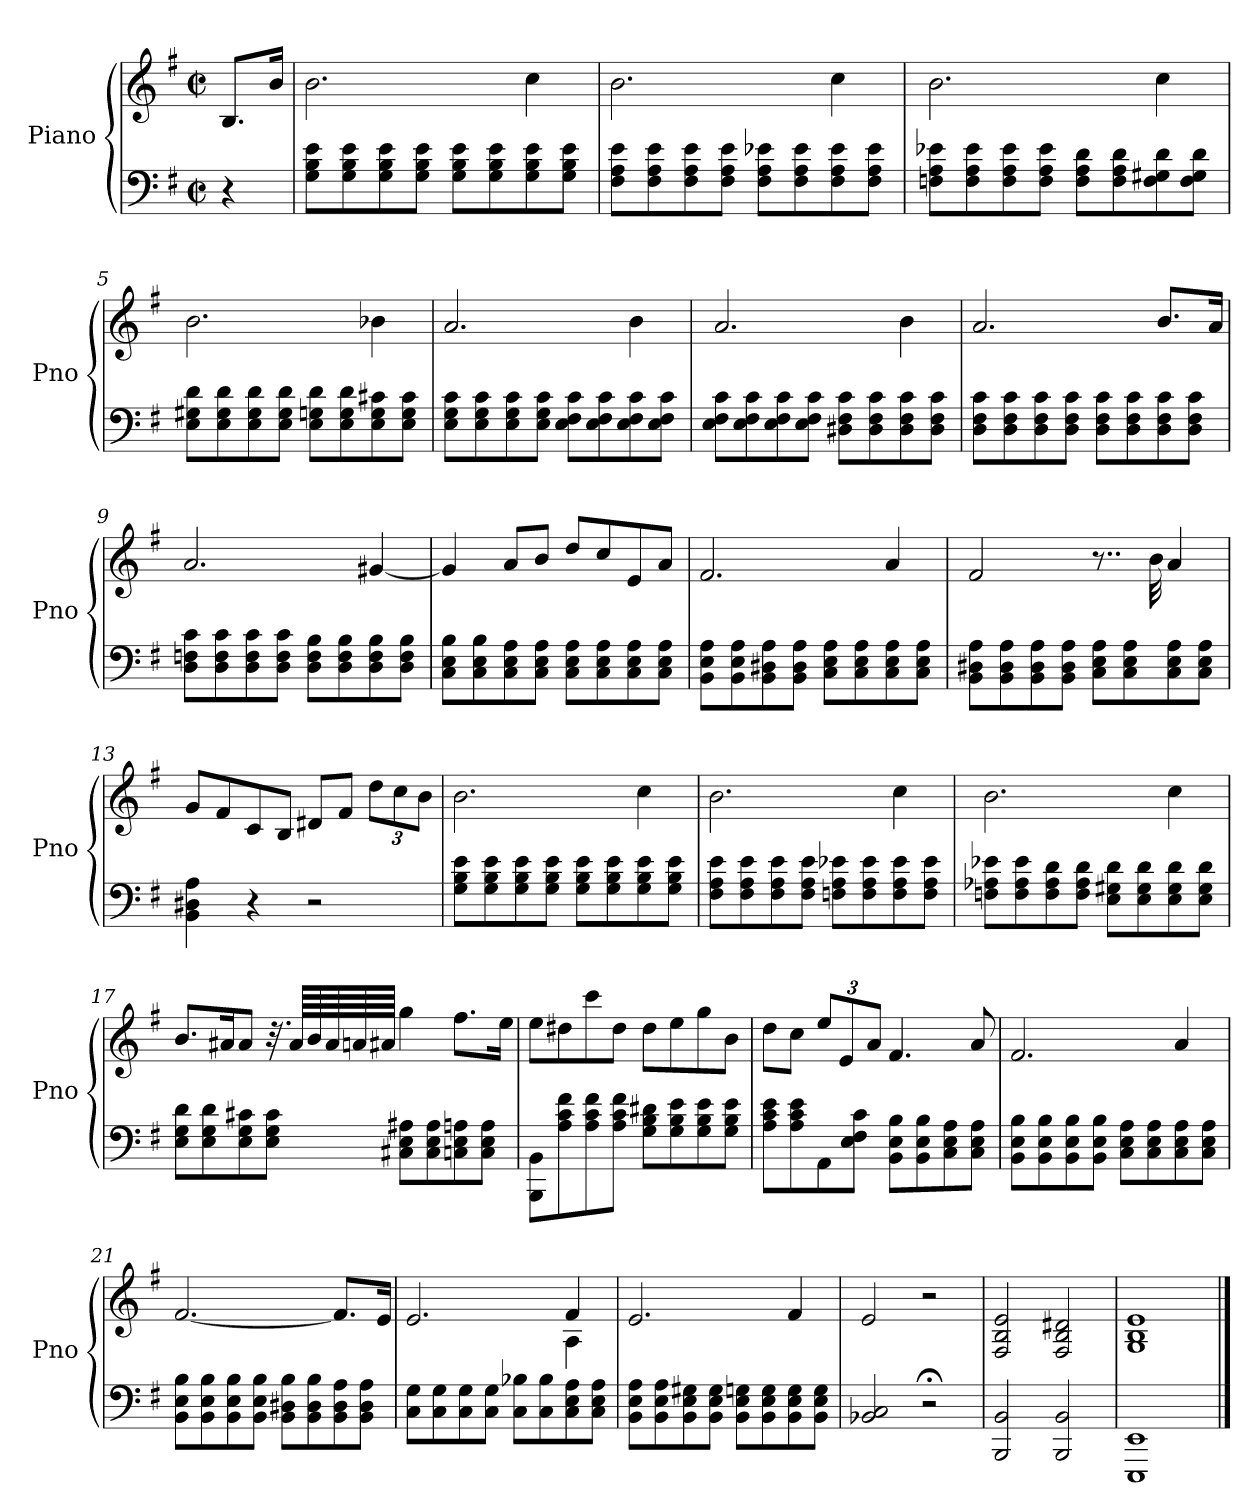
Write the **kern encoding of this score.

**kern	**kern
*part2	*part1
*staff2	*staff1
*I"Piano	*I"Piano
*I'Pno	*I'Pno
*clefF4	*clefG2
*k[f#]	*k[f#]
*M2/2	*M2/2
*met(c|)	*met(c|)
*MM30	*MM30
=1	=1
4r	8.B/L
.	16b/Jk
=2	=2
8G\ 8B\ 8e\L	2.b\
8G\ 8B\ 8e\	.
8G\ 8B\ 8e\	.
8G\ 8B\ 8e\J	.
8G\ 8B\ 8e\L	.
8G\ 8B\ 8e\	.
8G\ 8B\ 8e\	4cc\
8G\ 8B\ 8e\J	.
=3	=3
8F#\ 8A\ 8e\L	2.b\
8F#\ 8A\ 8e\	.
8F#\ 8A\ 8e\	.
8F#\ 8A\ 8e\J	.
8F#\ 8A\ 8e-X\L	.
8F#\ 8A\ 8e-\	.
8F#\ 8A\ 8e-\	4cc\
8F#\ 8A\ 8e-\J	.
!!LO:LB:g=z
=4	=4
8Fn\ 8A\ 8e-X\L	2.b\
8F\ 8A\ 8e-\	.
8F\ 8A\ 8e-\	.
8F\ 8A\ 8e-\J	.
8F\ 8A\ 8d\L	.
8F\ 8A\ 8d\	.
8F\ 8G#X\ 8d\	4cc\
8F\ 8G#\ 8d\J	.
=5	=5
8E\ 8G#X\ 8d\L	2.b\
8E\ 8G#\ 8d\	.
8E\ 8G#\ 8d\	.
8E\ 8G#\ 8d\J	.
8E\ 8Gn\ 8d\L	.
8E\ 8G\ 8d\	.
8E\ 8G\ 8c#X\	4b-X\
8E\ 8G\ 8c#\J	.
!!LO:LB:g=z
=6	=6
8E\ 8G\ 8c\L	2.a/
8E\ 8G\ 8c\	.
8E\ 8G\ 8c\	.
8E\ 8G\ 8c\J	.
8E\ 8F#\ 8c\L	.
8E\ 8F#\ 8c\	.
8E\ 8F#\ 8c\	4b\
8E\ 8F#\ 8c\J	.
=7	=7
8E\ 8F#\ 8c\L	2.a/
8E\ 8F#\ 8c\	.
8E\ 8F#\ 8c\	.
8E\ 8F#\ 8c\J	.
8D#X\ 8F#\ 8c\L	.
8D#\ 8F#\ 8c\	.
8D#\ 8F#\ 8c\	4b\
8D#\ 8F#\ 8c\J	.
!!LO:LB:g=z
=8	=8
8D\ 8F#\ 8c\L	2.a/
8D\ 8F#\ 8c\	.
8D\ 8F#\ 8c\	.
8D\ 8F#\ 8c\J	.
8D\ 8F#\ 8c\L	.
8D\ 8F#\ 8c\	.
8D\ 8F#\ 8c\	8.b/L
8D\ 8F#\ 8c\J	.
.	16a/Jk
=9	=9
8D\ 8Fn\ 8c\L	2.a/
8D\ 8F\ 8c\	.
8D\ 8F\ 8c\	.
8D\ 8F\ 8c\J	.
8D\ 8F\ 8B\L	.
8D\ 8F\ 8B\	.
8D\ 8F\ 8B\	[4g#X/
8D\ 8F\ 8B\J	.
=10	=10
8C\ 8E\ 8B\L	4g#/]
8C\ 8E\ 8B\	.
8C\ 8E\ 8A\	8a/L
8C\ 8E\ 8A\J	8b/J
8C\ 8E\ 8A\L	8dd/L
8C\ 8E\ 8A\	8cc/
8C\ 8E\ 8A\	8e/
8C\ 8E\ 8A\J	8a/J
!!LO:LB:g=z
=11	=11
8BB\ 8E\ 8A\L	2.f#/
8BB\ 8E\ 8A\	.
8BB\ 8D#X\ 8A\	.
8BB\ 8D#\ 8A\J	.
8C\ 8E\ 8A\L	.
8C\ 8E\ 8A\	.
8C\ 8E\ 8A\	4a/
8C\ 8E\ 8A\J	.
=12	=12
8BB\ 8D#X\ 8A\L	2f#/
8BB\ 8D#\ 8A\	.
8BB\ 8D#\ 8A\	.
8BB\ 8D#\ 8A\J	.
8C\ 8E\ 8A\L	8..r
8C\ 8E\ 8A\	.
.	32b\
8C\ 8E\ 8A\	4a/
8C\ 8E\ 8A\J	.
=13	=13
4BB\ 4D#X\ 4A\	8g/L
.	8f#/
4r	8c/
.	8B/J
2r	8d#X/L
.	8f#/J
*	*Xbrackettup
.	12dd\L
.	12cc\
.	12b\J
!!LO:PB:g=z
=14	=14
8G\ 8B\ 8e\L	2.b\
8G\ 8B\ 8e\	.
8G\ 8B\ 8e\	.
8G\ 8B\ 8e\J	.
8G\ 8B\ 8e\L	.
8G\ 8B\ 8e\	.
8G\ 8B\ 8e\	4cc\
8G\ 8B\ 8e\J	.
=15	=15
8F#\ 8A\ 8e\L	2.b\
8F#\ 8A\ 8e\	.
8F#\ 8A\ 8e\	.
8F#\ 8A\ 8e\J	.
8Fn\ 8A\ 8e-X\L	.
8F\ 8A\ 8e-\	.
8F\ 8A\ 8e-\	4cc\
8F\ 8A\ 8e-\J	.
!!LO:LB:g=z
=16	=16
8Fn\ 8A-X\ 8e-X\L	2.b\
8F\ 8A-\ 8e-\	.
8F\ 8A-\ 8d\	.
8F\ 8A-\ 8d\J	.
8E\ 8G#X\ 8d\L	.
8E\ 8G#\ 8d\	.
8E\ 8G#\ 8d\	4cc\
8E\ 8G#\ 8d\J	.
=17	=17
8E\ 8G\ 8d\L	8.b/L
8E\ 8G\ 8d\	.
.	16a#X/K
8E\ 8G\ 8c#X\	8a#/J
8E\ 8G\ 8c#\J	32.r
.	64a#/LLLL
.	64b/
.	64a#/
.	64an/
.	64a#X/JJJJ
8C#X\ 8E\ 8A#X\L	4gg\
8C#\ 8E\ 8A#\	.
8Cn\ 8E\ 8An\	8.ff#\L
8C\ 8E\ 8A\J	.
.	16ee\Jk
!!LO:LB:g=z
=18	=18
8BBB\ 8BB\L	8ee\L
8A\ 8c\ 8f#\	8dd#X\
8A\ 8c\ 8f#\	8ccc\
8A\ 8c\ 8f#\J	8dd#\J
8G\ 8B\ 8d#X\L	8dd#\L
8G\ 8B\ 8e\	8ee\
8G\ 8B\ 8e\	8gg\
8G\ 8B\ 8e\J	8b\J
=19	=19
8A\ 8c\ 8e\L	8dd\L
8A\ 8c\ 8e\	8cc\J
8AA\	12ee/L
.	12e/
8E\ 8F#\ 8c\J	.
.	12a/J
8BB\ 8E\ 8B\L	4.f#/
8BB\ 8E\ 8B\	.
8C\ 8E\ 8A\	.
8C\ 8E\ 8A\J	8a/
!!LO:LB:g=z
=20	=20
8BB\ 8E\ 8B\L	2.f#/
8BB\ 8E\ 8B\	.
8BB\ 8E\ 8B\	.
8BB\ 8E\ 8B\J	.
8C\ 8E\ 8A\L	.
8C\ 8E\ 8A\	.
8C\ 8E\ 8A\	4a/
8C\ 8E\ 8A\J	.
=21	=21
8BB\ 8E\ 8B\L	[2.f#/
8BB\ 8E\ 8B\	.
8BB\ 8E\ 8B\	.
8BB\ 8E\ 8B\J	.
8BB\ 8D#X\ 8B\L	.
8BB\ 8D#\ 8B\	.
8BB\ 8D#\ 8A\	8.f#/L]
8BB\ 8D#\ 8A\J	.
.	16e/Jk
=22	=22
*	*^
8C\ 8G\L	2.e/	2.ryy
8C\ 8G\	.	.
8C\ 8G\	.	.
8C\ 8G\J	.	.
8C\ 8B-X\L	.	.
8C\ 8B-\	.	.
8C\ 8E\ 8A\	4f#/	4A\
8C\ 8E\ 8A\J	.	.
*	*v	*v
!!LO:LB:g=z
=23	=23
8BB\ 8E\ 8A\L	2.e/
8BB\ 8E\ 8A\	.
8BB\ 8E\ 8G#X\	.
8BB\ 8E\ 8G#\J	.
8BB\ 8E\ 8Gn\L	.
8BB\ 8E\ 8G\	.
8BB\ 8E\ 8G\	4f#/
8BB\ 8E\ 8G\J	.
=24	=24
2BB-X/ 2C/	2e/
2r;<	2r
=25	=25
2BBB/ 2BB/	2F#/ 2B/ 2e/
2BBB/ 2BB/	2F#/ 2B/ 2d#X/
=26	=26
1EEE 1EE	1G 1B 1e
==	==
*-	*-
